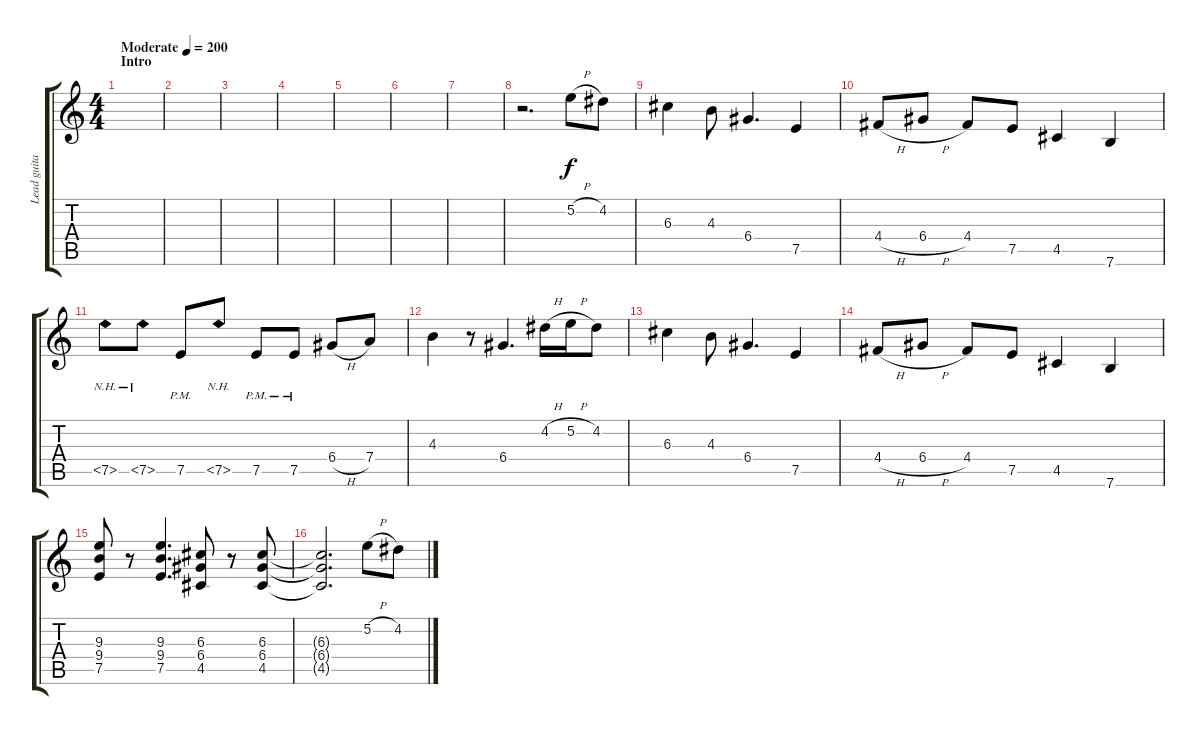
\track ("Lead guitar" "Lead guita") {instrument distortionguitar}
\staff {score tabs}
\tuning (E4 B3 G3 D3 A2 E2) {hide}
\ts (4 4)
\section ("" "Intro")
\tempo (200 "Moderate")
\clef g2
\ks c
|
|
|
|
|
|
|
r.2{d} 5.2{h}.8 4.2.8 |
6.3.4 4.3.8 6.4.4{d} 7.5.4 |
4.4{h}.8 6.4{h}.8 4.4.8 7.5.8 4.5.4 7.6.4 |
7.5{nh}.8 7.5{nh}.8 7.5{pm}.8 7.5{nh}.8 7.5{pm}.8 7.5{pm}.8 6.4{h}.8 7.4.8 |
4.3.4 r.8 6.4.4{d} 4.2{h}.16 5.2{h}.16 4.2.8 |
6.3.4 4.3.8 6.4.4{d} 7.5.4 |
4.4{h}.8 6.4{h}.8 4.4.8 7.5.8 4.5.4 7.6.4 |
(9.3 9.4 7.5).8 r.8 (9.3 9.4 7.5).4{d} (6.3 6.4 4.5).8 r.8 (6.3 6.4 4.5).8 |
(6.3{t} 6.4{t} 4.5{t}).2{d} 5.2{h}.8 4.2.8
